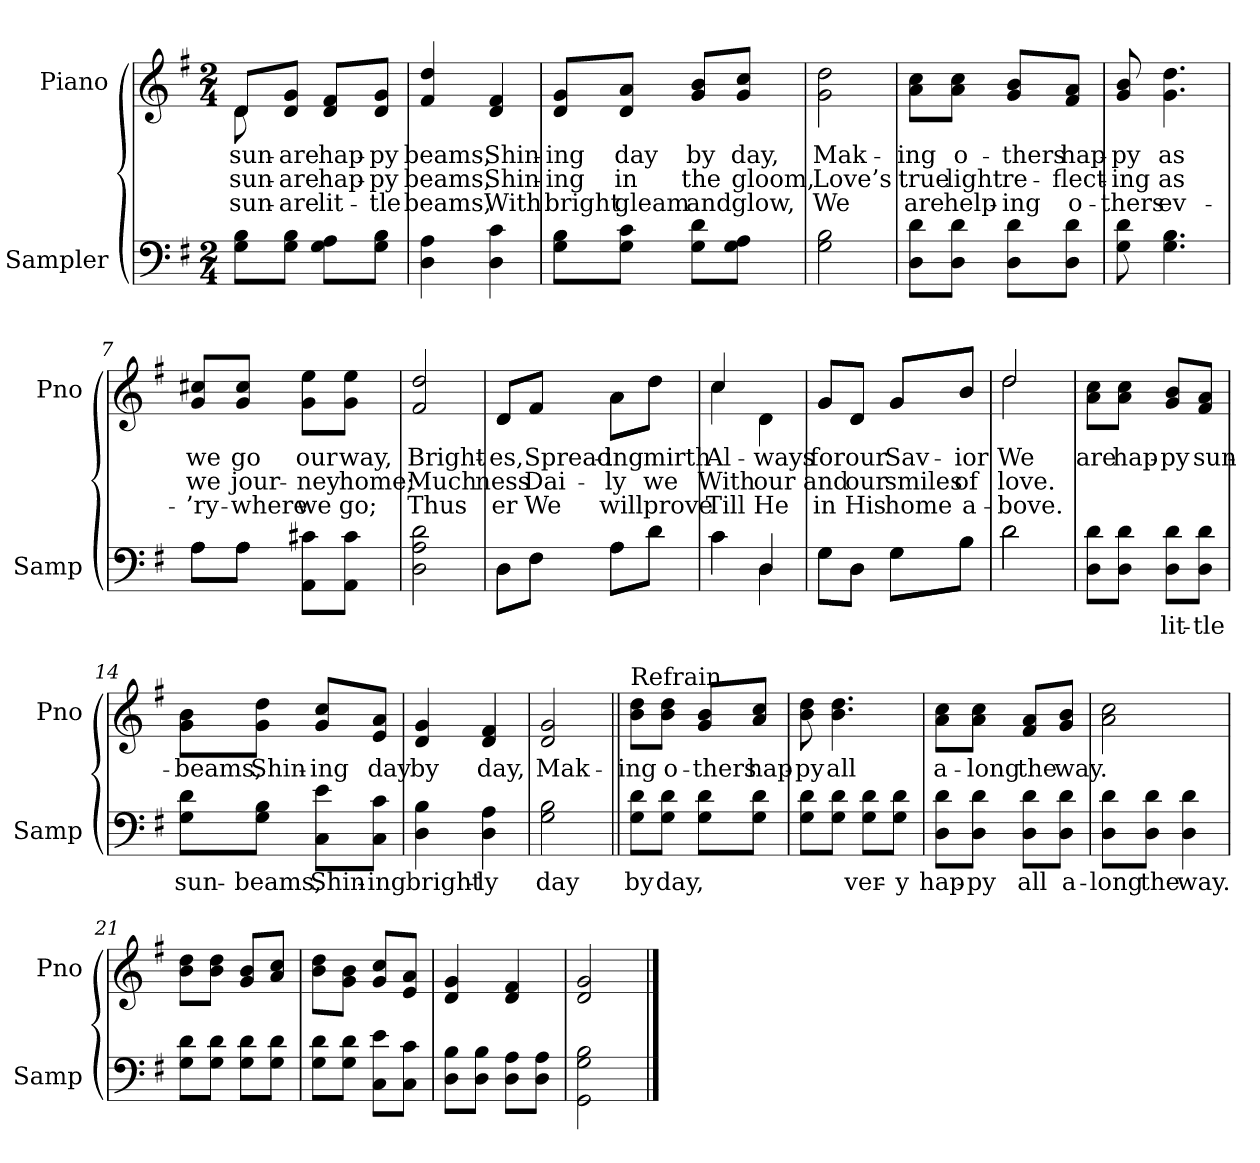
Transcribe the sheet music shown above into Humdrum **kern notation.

**kern	**text	**kern	**text	**text	**text
*part2	*part2	*part1	*part1	*part1	*part1
*staff2	*staff2	*staff1	*staff1	*staff1	*staff1
*I"Sampler	*	*I"Piano	*	*	*
*I'Samp	*	*I'Pno	*	*	*
*clefF4	*	*clefG2	*	*	*
*k[f#]	*	*k[f#]	*	*	*
*G:	*	*G:	*	*	*
*M2/4	*	*M2/4	*	*	*
=1	=1	=1	=1	=1	=1
*	*	*^	*	*	*
8G\ 8B\L	.	8d/L	8d	sun-	sun-	sun-
8G\ 8B\J	.	8d/ 8g/J	4.ryy	are	are	are
8G\ 8A\L	.	8d/ 8f#/L	.	hap-	hap-	lit-
8G\ 8B\J	.	8d/ 8g/J	.	-py	-py	-tle
*	*	*v	*v	*	*	*
=2	=2	=2	=2	=2	=2
4D 4A	.	4f# 4dd	-beams,	-beams,	-beams,
4D 4c	.	4d 4f#	Shin-	Shin-	With
=3	=3	=3	=3	=3	=3
8G\ 8B\L	.	8d/ 8g/L	-ing	-ing	bright
8G\ 8c\J	.	8d/ 8a/J	day	in	gleam
8G\ 8d\L	.	8g/ 8b/L	by	the	and
8G\ 8A\J	.	8g/ 8cc/J	day,	gloom,	glow,
=4	=4	=4	=4	=4	=4
2G 2B	.	2g 2dd	Mak-	Love’s	We
=5	=5	=5	=5	=5	=5
8D\ 8d\L	.	8a\ 8cc\L	-ing	true	are
8D\ 8d\J	.	8a\ 8cc\J	o-	light	help-
8D\ 8d\L	.	8g/ 8b/L	-thers	re-	-ing
8D\ 8d\J	.	8f#/ 8a/J	hap-	-flect-	o-
=6	=6	=6	=6	=6	=6
8G 8d	.	8g 8b	-py	-ing	-thers
4.G 4.B	.	4.g 4.dd	as	as	ev-
=7	=7	=7	=7	=7	=7
*^	*	*	*	*	*
8A\L	8A\L	.	8g/ 8cc#X/L	we	we	-’ry-
8A\J	8A\J	.	8g/ 8cc#/J	go	jour-	-where
8AA\ 8c#X\L	4ryy	.	8g\ 8ee\L	our	-ney	we
8AA\ 8c#\J	.	.	8g\ 8ee\J	way,	home;	go;
*v	*v	*	*	*	*	*
=8	=8	=8	=8	=8	=8
2D 2A 2d	.	2f# 2dd	Bright-	Much	Thus
=9	=9	=9	=9	=9	=9
*^	*	*^	*	*	*
8D\L	8D\L	.	8d/L	8d/L	-es,	-ness	-er
8F#\J	8F#\J	.	8f#/J	8f#/J	Spread-	Dai-	We
8A\L	8A\L	.	8a\L	8a\L	-ing	-ly	will
8d\J	8d\J	.	8dd\J	8dd\J	mirth	we	prove
=10	=10	=10	=10	=10	=10	=10	=10
4c\	4c	.	4cc/	4cc	Al-	With	Till
4D/	4D	.	4d\	4d	-ways	our	He
=11	=11	=11	=11	=11	=11	=11	=11
8G\L	8G\L	.	8g/L	8g/L	for	and	in
8D\J	8D\J	.	8d/J	8d/J	our	our	His
8G\L	8G\L	.	8g/L	8g/L	Sav-	smiles	home
8B\J	8B\J	.	8b/J	8b/J	-ior	of	a-
=12	=12	=12	=12	=12	=12	=12	=12
2d\	2d	.	2dd/	2dd	We	love.	-bove.
*v	*v	*	*	*	*	*	*
*	*	*v	*v	*	*	*
=13	=13	=13	=13	=13	=13
8D\ 8d\L	.	8a\ 8cc\L	are	.	.
8D\ 8d\J	.	8a\ 8cc\J	hap-	.	.
8D\ 8d\L	lit-	8g/ 8b/L	-py	.	.
8D\ 8d\J	-tle	8f#/ 8a/J	sun-	.	.
=14	=14	=14	=14	=14	=14
8G\ 8d\L	sun-	8g\ 8b\L	-beams,	.	.
8G\ 8B\J	-beams,	8g\ 8dd\J	Shin-	.	.
8C\ 8e\L	Shin-	8g/ 8cc/L	-ing	.	.
8C\ 8c\J	-ing	8e/ 8a/J	day	.	.
=15	=15	=15	=15	=15	=15
4D 4B	bright-	4d 4g	by	.	.
4D 4A	-ly	4d 4f#	day,	.	.
=16	=16	=16	=16	=16	=16
2G 2B	day	2d 2g	Mak-	.	.
=17||	=17||	=17||	=17||	=17||	=17||
!	!	!LO:TX:t=Refrain	!	!	!
8G\ 8d\L	by	8b\ 8dd\L	-ing	.	.
8G\ 8d\J	day,	8b\ 8dd\J	o-	.	.
8G\ 8d\L	.	8g/ 8b/L	-thers	.	.
8G\ 8d\J	.	8a/ 8cc/J	hap-	.	.
=18	=18	=18	=18	=18	=18
8G\ 8d\L	.	8b 8dd	-py	.	.
8G\ 8d\J	.	4.b 4.dd	all	.	.
8G\ 8d\L	ver-	.	.	.	.
8G\ 8d\J	-y	.	.	.	.
=19	=19	=19	=19	=19	=19
8D\ 8d\L	hap-	8a\ 8cc\L	a-	.	.
8D\ 8d\J	-py	8a\ 8cc\J	-long	.	.
8D\ 8d\L	all	8f#/ 8a/L	the	.	.
8D\ 8d\J	a-	8g/ 8b/J	way.	.	.
=20	=20	=20	=20	=20	=20
8D\ 8d\L	-long	2a 2cc	.	.	.
8D\ 8d\J	the	.	.	.	.
4D 4d	way.	.	.	.	.
=21	=21	=21	=21	=21	=21
8G\ 8d\L	.	8b\ 8dd\L	.	.	.
8G\ 8d\J	.	8b\ 8dd\J	.	.	.
8G\ 8d\L	.	8g/ 8b/L	.	.	.
8G\ 8d\J	.	8a/ 8cc/J	.	.	.
=22	=22	=22	=22	=22	=22
8G\ 8d\L	.	8b\ 8dd\L	.	.	.
8G\ 8d\J	.	8g\ 8b\J	.	.	.
8C\ 8e\L	.	8g/ 8cc/L	.	.	.
8C\ 8c\J	.	8e/ 8a/J	.	.	.
=23	=23	=23	=23	=23	=23
8D\ 8B\L	.	4d 4g	.	.	.
8D\ 8B\J	.	.	.	.	.
8D\ 8A\L	.	4d 4f#	.	.	.
8D\ 8A\J	.	.	.	.	.
=24	=24	=24	=24	=24	=24
2GG 2G 2B	.	2d 2g	.	.	.
==	==	==	==	==	==
*-	*-	*-	*-	*-	*-
